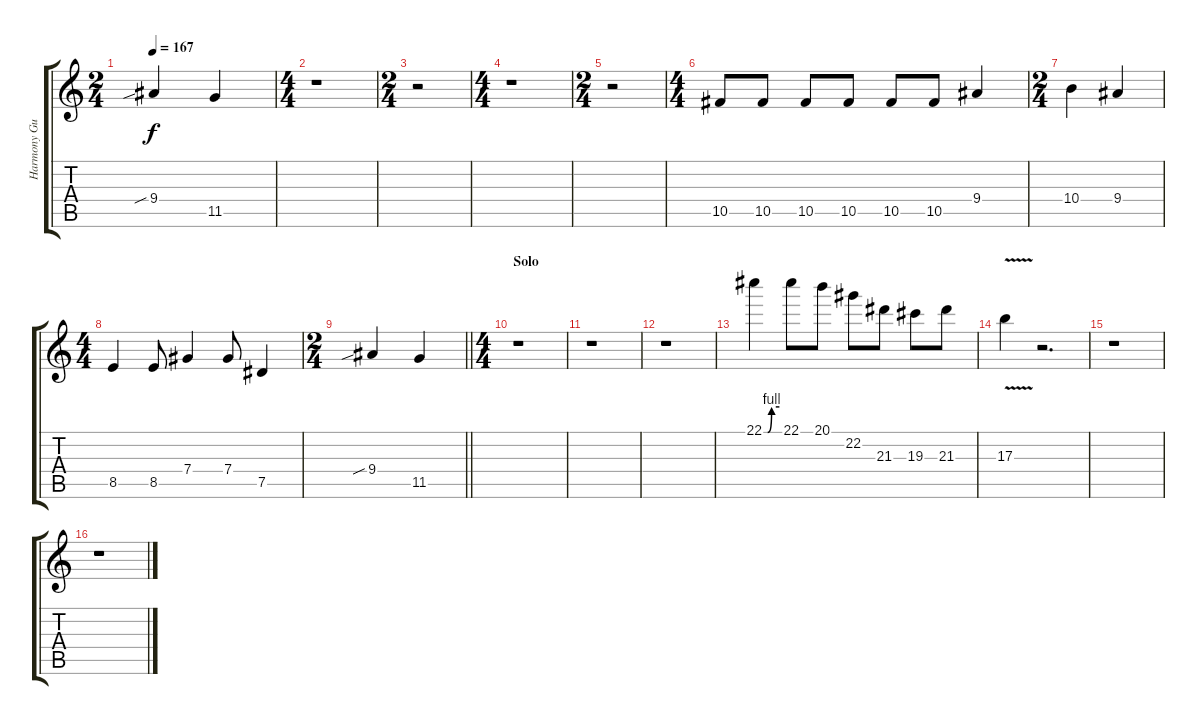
\track ("Harmony Guitar" "Harmony Gu") {instrument overdrivenguitar}
\staff {score tabs}
\tuning (Eb4 Bb3 Gb3 Db3 Ab2 Db2) {hide}
\ts (2 4)
\tempo 167
\clef g2
\ks c
9.4{sib}.4{dy f} 11.5.4 |
\ts (4 4)
r.1 |
\ts (2 4)
r.2 |
\ts (4 4)
r.1 |
\ts (2 4)
r.2 |
\ts (4 4)
10.5.8 10.5.8 10.5.8 10.5.8 10.5.8 10.5.8 9.4.4 |
\ts (2 4)
10.4.4 9.4.4 |
\ts (4 4)
8.5.4 8.5.8 7.4.4 7.4.8 7.5.4 |
\ts (2 4)
\barLineRight lightlight
9.4{sib}.4 11.5.4 |
\ts (4 4)
\section ("" "Solo")
r.1{volume 16} |
r.1 |
r.1 |
22.1{be (custom 0 0 15 0 30 4 60 4)}.4 22.1.8 20.1.8 22.2.8 21.3.8 19.3.8 21.3.8 |
17.3{v}.4 r.2{d} |
r.1 |
r.1
